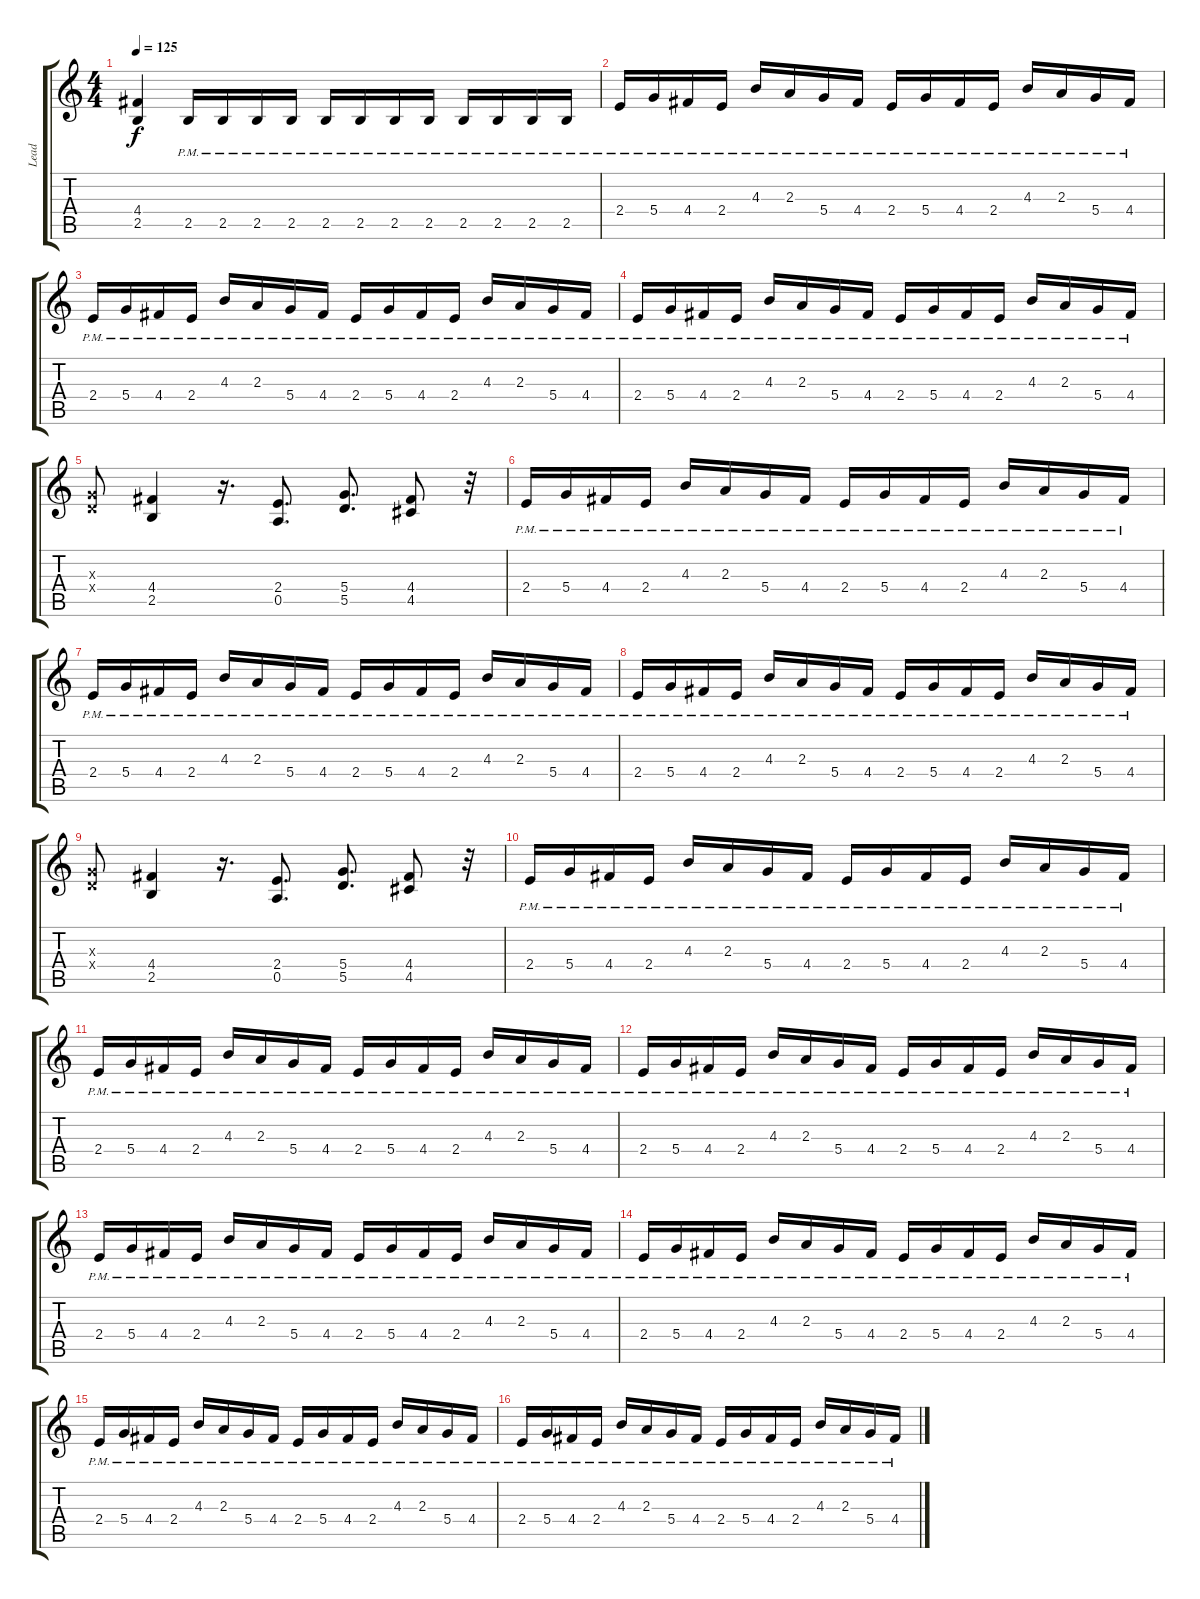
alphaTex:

\track ("Lead" "Lead") {instrument distortionguitar}
\staff {score tabs}
\tuning (E4 B3 G3 D3 A2 E2) {hide}
\ts (4 4)
\tempo 125
\clef g2
\ks c
(4.4 2.5).4{dy f} 2.5{pm}.16 2.5{pm}.16 2.5{pm}.16 2.5{pm}.16 2.5{pm}.16 2.5{pm}.16 2.5{pm}.16 2.5{pm}.16 2.5{pm}.16 2.5{pm}.16 2.5{pm}.16 2.5{pm}.16 |
2.4{pm}.16 5.4{pm}.16 4.4{pm}.16 2.4{pm}.16 4.3{pm}.16 2.3{pm}.16 5.4{pm}.16 4.4{pm}.16 2.4{pm}.16 5.4{pm}.16 4.4{pm}.16 2.4{pm}.16 4.3{pm}.16 2.3{pm}.16 5.4{pm}.16 4.4{pm}.16 |
2.4{pm}.16 5.4{pm}.16 4.4{pm}.16 2.4{pm}.16 4.3{pm}.16 2.3{pm}.16 5.4{pm}.16 4.4{pm}.16 2.4{pm}.16 5.4{pm}.16 4.4{pm}.16 2.4{pm}.16 4.3{pm}.16 2.3{pm}.16 5.4{pm}.16 4.4{pm}.16 |
2.4{pm}.16 5.4{pm}.16 4.4{pm}.16 2.4{pm}.16 4.3{pm}.16 2.3{pm}.16 5.4{pm}.16 4.4{pm}.16 2.4{pm}.16 5.4{pm}.16 4.4{pm}.16 2.4{pm}.16 4.3{pm}.16 2.3{pm}.16 5.4{pm}.16 4.4{pm}.16 |
(0.3{x} 0.4{x}).8 (4.4 2.5).4 r.16{d} (2.4 0.5).8{d} (5.4 5.5).8{d} (4.4 4.5).8 r.32 |
2.4{pm}.16 5.4{pm}.16 4.4{pm}.16 2.4{pm}.16 4.3{pm}.16 2.3{pm}.16 5.4{pm}.16 4.4{pm}.16 2.4{pm}.16 5.4{pm}.16 4.4{pm}.16 2.4{pm}.16 4.3{pm}.16 2.3{pm}.16 5.4{pm}.16 4.4{pm}.16 |
2.4{pm}.16 5.4{pm}.16 4.4{pm}.16 2.4{pm}.16 4.3{pm}.16 2.3{pm}.16 5.4{pm}.16 4.4{pm}.16 2.4{pm}.16 5.4{pm}.16 4.4{pm}.16 2.4{pm}.16 4.3{pm}.16 2.3{pm}.16 5.4{pm}.16 4.4{pm}.16 |
2.4{pm}.16 5.4{pm}.16 4.4{pm}.16 2.4{pm}.16 4.3{pm}.16 2.3{pm}.16 5.4{pm}.16 4.4{pm}.16 2.4{pm}.16 5.4{pm}.16 4.4{pm}.16 2.4{pm}.16 4.3{pm}.16 2.3{pm}.16 5.4{pm}.16 4.4{pm}.16 |
(0.3{x} 0.4{x}).8 (4.4 2.5).4 r.16{d} (2.4 0.5).8{d} (5.4 5.5).8{d} (4.4 4.5).8 r.32 |
2.4{pm}.16 5.4{pm}.16 4.4{pm}.16 2.4{pm}.16 4.3{pm}.16 2.3{pm}.16 5.4{pm}.16 4.4{pm}.16 2.4{pm}.16 5.4{pm}.16 4.4{pm}.16 2.4{pm}.16 4.3{pm}.16 2.3{pm}.16 5.4{pm}.16 4.4{pm}.16 |
2.4{pm}.16 5.4{pm}.16 4.4{pm}.16 2.4{pm}.16 4.3{pm}.16 2.3{pm}.16 5.4{pm}.16 4.4{pm}.16 2.4{pm}.16 5.4{pm}.16 4.4{pm}.16 2.4{pm}.16 4.3{pm}.16 2.3{pm}.16 5.4{pm}.16 4.4{pm}.16 |
2.4{pm}.16 5.4{pm}.16 4.4{pm}.16 2.4{pm}.16 4.3{pm}.16 2.3{pm}.16 5.4{pm}.16 4.4{pm}.16 2.4{pm}.16 5.4{pm}.16 4.4{pm}.16 2.4{pm}.16 4.3{pm}.16 2.3{pm}.16 5.4{pm}.16 4.4{pm}.16 |
2.4{pm}.16 5.4{pm}.16 4.4{pm}.16 2.4{pm}.16 4.3{pm}.16 2.3{pm}.16 5.4{pm}.16 4.4{pm}.16 2.4{pm}.16 5.4{pm}.16 4.4{pm}.16 2.4{pm}.16 4.3{pm}.16 2.3{pm}.16 5.4{pm}.16 4.4{pm}.16 |
2.4{pm}.16 5.4{pm}.16 4.4{pm}.16 2.4{pm}.16 4.3{pm}.16 2.3{pm}.16 5.4{pm}.16 4.4{pm}.16 2.4{pm}.16 5.4{pm}.16 4.4{pm}.16 2.4{pm}.16 4.3{pm}.16 2.3{pm}.16 5.4{pm}.16 4.4{pm}.16 |
2.4{pm}.16 5.4{pm}.16 4.4{pm}.16 2.4{pm}.16 4.3{pm}.16 2.3{pm}.16 5.4{pm}.16 4.4{pm}.16 2.4{pm}.16 5.4{pm}.16 4.4{pm}.16 2.4{pm}.16 4.3{pm}.16 2.3{pm}.16 5.4{pm}.16 4.4{pm}.16 |
2.4{pm}.16 5.4{pm}.16 4.4{pm}.16 2.4{pm}.16 4.3{pm}.16 2.3{pm}.16 5.4{pm}.16 4.4{pm}.16 2.4{pm}.16 5.4{pm}.16 4.4{pm}.16 2.4{pm}.16 4.3{pm}.16 2.3{pm}.16 5.4{pm}.16 4.4{pm}.16
